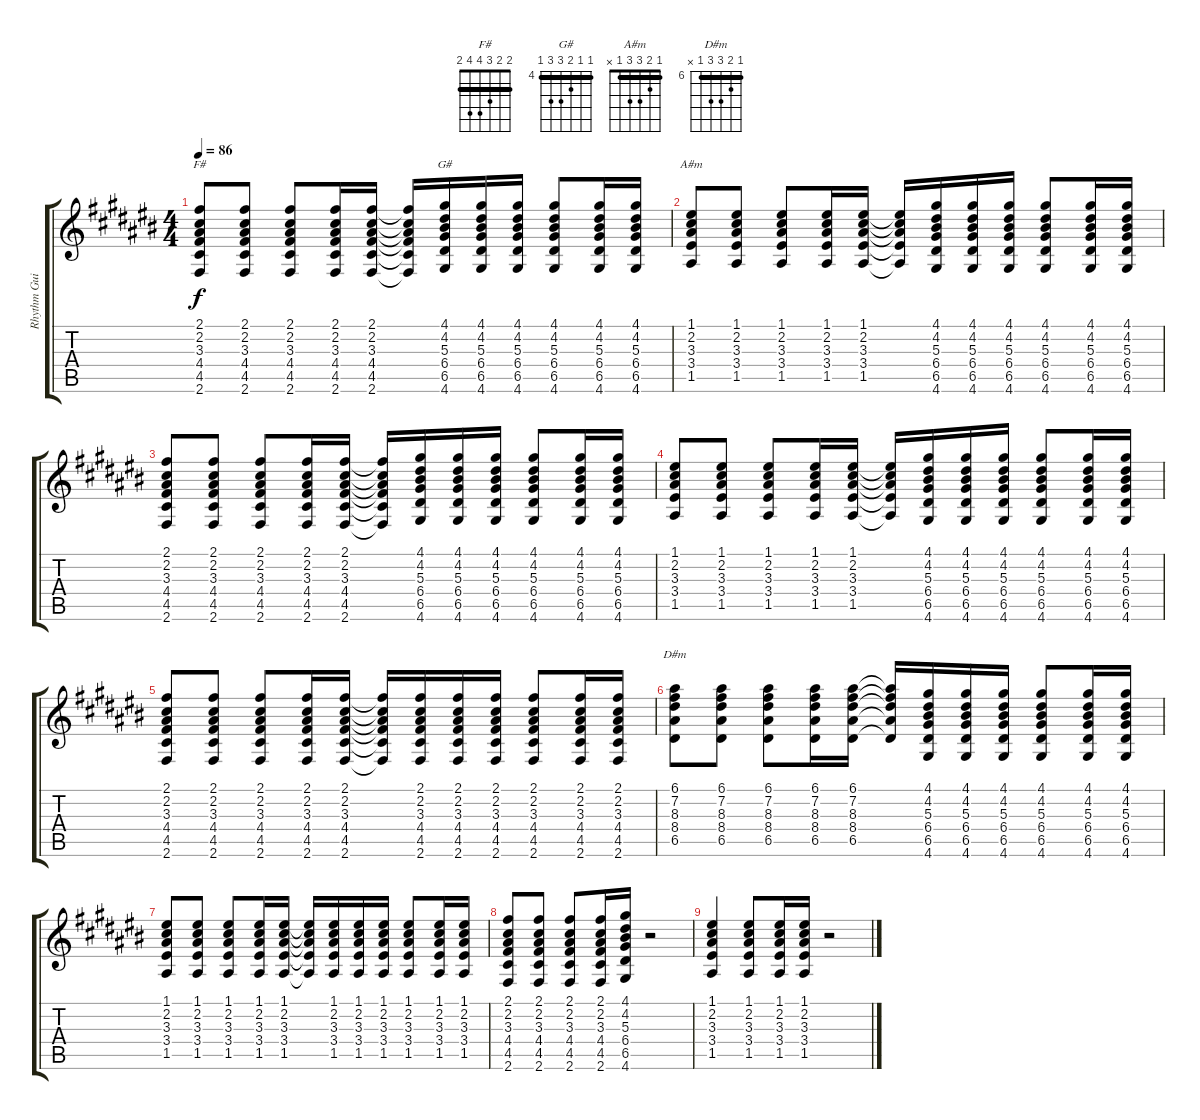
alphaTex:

\track ("Rhythm Guitar" "Rhythm Gui") {instrument acousticguitarsteel}
\staff {score tabs}
\tuning (E4 B3 G3 D3 A2 E2) {hide}
\chord ("F#" 2 2 3 4 4 2) {barre 2}
\chord ("G#" 4 4 5 6 6 4) {firstfret 4 barre 4}
\chord ("A#m" 1 2 3 3 1 x) {barre 1}
\chord ("D#m" 6 7 8 8 6 x) {firstfret 6 barre 6}
\ts (4 4)
\tempo 86
\clef g2
\ks c#
(2.1 2.2 3.3 4.4 4.5 2.6).8{ch "F#" dy f} (2.1 2.2 3.3 4.4 4.5 2.6).8 (2.1 2.2 3.3 4.4 4.5 2.6).8 (2.1 2.2 3.3 4.4 4.5 2.6).16 (2.1 2.2 3.3 4.4 4.5 2.6).16 (2.1{t} 2.2{t} 3.3{t} 4.4{t} 4.5{t} 2.6{t}).16 (4.1 4.2 5.3 6.4 6.5 4.6).16{ch "G#"} (4.1 4.2 5.3 6.4 6.5 4.6).16 (4.1 4.2 5.3 6.4 6.5 4.6).16 (4.1 4.2 5.3 6.4 6.5 4.6).8 (4.1 4.2 5.3 6.4 6.5 4.6).16 (4.1 4.2 5.3 6.4 6.5 4.6).16 |
(1.1 2.2 3.3 3.4 1.5).8{ch "A#m"} (1.1 2.2 3.3 3.4 1.5).8 (1.1 2.2 3.3 3.4 1.5).8 (1.1 2.2 3.3 3.4 1.5).16 (1.1 2.2 3.3 3.4 1.5).16 (1.1{t} 2.2{t} 3.3{t} 3.4{t} 1.5{t}).16 (4.1 4.2 5.3 6.4 6.5 4.6).16 (4.1 4.2 5.3 6.4 6.5 4.6).16 (4.1 4.2 5.3 6.4 6.5 4.6).16 (4.1 4.2 5.3 6.4 6.5 4.6).8 (4.1 4.2 5.3 6.4 6.5 4.6).16 (4.1 4.2 5.3 6.4 6.5 4.6).16 |
(2.1 2.2 3.3 4.4 4.5 2.6).8 (2.1 2.2 3.3 4.4 4.5 2.6).8 (2.1 2.2 3.3 4.4 4.5 2.6).8 (2.1 2.2 3.3 4.4 4.5 2.6).16 (2.1 2.2 3.3 4.4 4.5 2.6).16 (2.1{t} 2.2{t} 3.3{t} 4.4{t} 4.5{t} 2.6{t}).16 (4.1 4.2 5.3 6.4 6.5 4.6).16 (4.1 4.2 5.3 6.4 6.5 4.6).16 (4.1 4.2 5.3 6.4 6.5 4.6).16 (4.1 4.2 5.3 6.4 6.5 4.6).8 (4.1 4.2 5.3 6.4 6.5 4.6).16 (4.1 4.2 5.3 6.4 6.5 4.6).16 |
(1.1 2.2 3.3 3.4 1.5).8 (1.1 2.2 3.3 3.4 1.5).8 (1.1 2.2 3.3 3.4 1.5).8 (1.1 2.2 3.3 3.4 1.5).16 (1.1 2.2 3.3 3.4 1.5).16 (1.1{t} 2.2{t} 3.3{t} 3.4{t} 1.5{t}).16 (4.1 4.2 5.3 6.4 6.5 4.6).16 (4.1 4.2 5.3 6.4 6.5 4.6).16 (4.1 4.2 5.3 6.4 6.5 4.6).16 (4.1 4.2 5.3 6.4 6.5 4.6).8 (4.1 4.2 5.3 6.4 6.5 4.6).16 (4.1 4.2 5.3 6.4 6.5 4.6).16 |
(2.1 2.2 3.3 4.4 4.5 2.6).8 (2.1 2.2 3.3 4.4 4.5 2.6).8 (2.1 2.2 3.3 4.4 4.5 2.6).8 (2.1 2.2 3.3 4.4 4.5 2.6).16 (2.1 2.2 3.3 4.4 4.5 2.6).16 (2.1{t} 2.2{t} 3.3{t} 4.4{t} 4.5{t} 2.6{t}).16 (2.1 2.2 3.3 4.4 4.5 2.6).16 (2.1 2.2 3.3 4.4 4.5 2.6).16 (2.1 2.2 3.3 4.4 4.5 2.6).16 (2.1 2.2 3.3 4.4 4.5 2.6).8 (2.1 2.2 3.3 4.4 4.5 2.6).16 (2.1 2.2 3.3 4.4 4.5 2.6).16 |
(6.1 7.2 8.3 8.4 6.5).8{ch "D#m"} (6.1 7.2 8.3 8.4 6.5).8 (6.1 7.2 8.3 8.4 6.5).8 (6.1 7.2 8.3 8.4 6.5).16 (6.1 7.2 8.3 8.4 6.5).16 (6.1{t} 7.2{t} 8.3{t} 8.4{t} 6.5{t}).16 (4.1 4.2 5.3 6.4 6.5 4.6).16 (4.1 4.2 5.3 6.4 6.5 4.6).16 (4.1 4.2 5.3 6.4 6.5 4.6).16 (4.1 4.2 5.3 6.4 6.5 4.6).8 (4.1 4.2 5.3 6.4 6.5 4.6).16 (4.1 4.2 5.3 6.4 6.5 4.6).16 |
(1.1 2.2 3.3 3.4 1.5).8 (1.1 2.2 3.3 3.4 1.5).8 (1.1 2.2 3.3 3.4 1.5).8 (1.1 2.2 3.3 3.4 1.5).16 (1.1 2.2 3.3 3.4 1.5).16 (1.1{t} 2.2{t} 3.3{t} 3.4{t} 1.5{t}).16 (1.1 2.2 3.3 3.4 1.5).16 (1.1 2.2 3.3 3.4 1.5).16 (1.1 2.2 3.3 3.4 1.5).16 (1.1 2.2 3.3 3.4 1.5).8 (1.1 2.2 3.3 3.4 1.5).16 (1.1 2.2 3.3 3.4 1.5).16 |
(2.1 2.2 3.3 4.4 4.5 2.6).8 (2.1 2.2 3.3 4.4 4.5 2.6).8 (2.1 2.2 3.3 4.4 4.5 2.6).8 (2.1 2.2 3.3 4.4 4.5 2.6).16 (4.1 4.2 5.3 6.4 6.5 4.6).16 r.2 |
(1.1 2.2 3.3 3.4 1.5).4 (1.1 2.2 3.3 3.4 1.5).8 (1.1 2.2 3.3 3.4 1.5).16 (1.1 2.2 3.3 3.4 1.5).16 r.2
